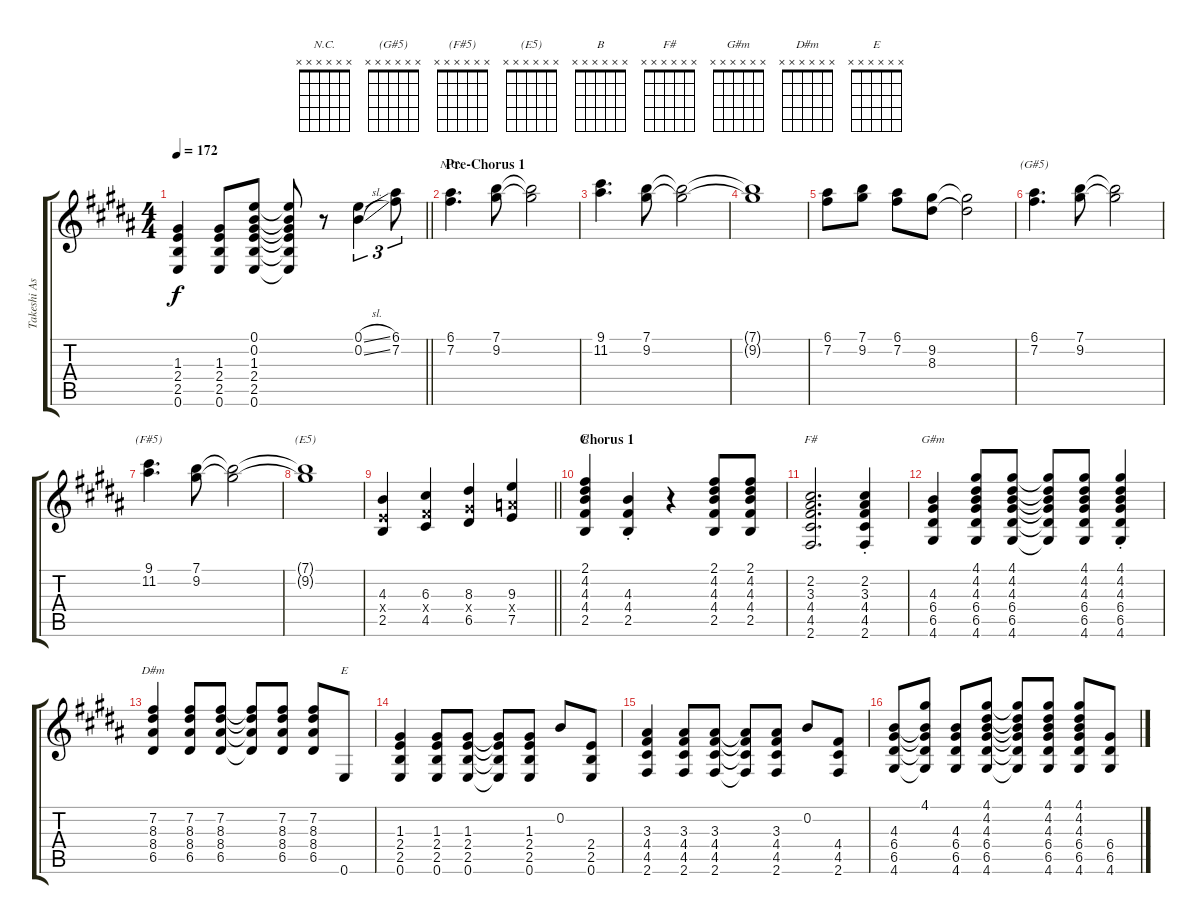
\track ("Takeshi Asakawa - Clean Guitar" "Takeshi As") {instrument electricguitarclean}
\staff {score tabs}
\tuning (E4 B3 G3 D3 A2 E2) {hide}
\chord ("N.C." x x x x x x)
\chord ("(G#5)" x x x x x x)
\chord ("(F#5)" x x x x x x)
\chord ("(E5)" x x x x x x)
\chord ("B" x x x x x x)
\chord ("F#" x x x x x x)
\chord ("G#m" x x x x x x)
\chord ("D#m" x x x x x x)
\chord ("E" x x x x x x)
\ts (4 4)
\tempo 172
\clef g2
\barLineRight lightlight
\ks b
(1.3 2.4 2.5 0.6).4{dy f} (1.3 2.4 2.5 0.6).8 (0.1 0.2 1.3 2.4 2.5 0.6).8 (0.1{t} 0.2{t} 1.3{t} 2.4{t} 2.5{t} 0.6{t}).8 r.8 (0.1{sl} 0.2{sl}).4{tu (3 2)} (6.1 7.2).8{tu (3 2)} |
\section ("" "Pre-Chorus 1")
(6.1 7.2).4{d ch "N.C."} (7.1 9.2).8 (7.1{t} 9.2{t}).2 |
(9.1 11.2).4{d} (7.1 9.2).8 (7.1{t} 9.2{t}).2 |
(7.1{t} 9.2{t}).1 |
(6.1 7.2).8 (7.1 9.2).8 (6.1 7.2).8 (9.2 8.3).8 (9.2{t} 8.3{t}).2 |
(6.1 7.2).4{d ch "(G#5)"} (7.1 9.2).8 (7.1{t} 9.2{t}).2 |
(9.1 11.2).4{d ch "(F#5)"} (7.1 9.2).8 (7.1{t} 9.2{t}).2 |
(7.1{t} 9.2{t}).1{ch "(E5)"} |
\barLineRight lightlight
(4.3 2.4{x} 2.5).4 (6.3 4.4{x} 4.5).4 (8.3 6.4{x} 6.5).4 (9.3 7.4{x} 7.5).4 |
\section ("" "Chorus 1")
(2.1 4.2 4.3 4.4 2.5).4{ch "B"} (4.3{st} 4.4{st} 2.5{st}).4 r.4 (2.1 4.2 4.3 4.4 2.5).8 (2.1 4.2 4.3 4.4 2.5).8 |
(2.2 3.3 4.4 4.5 2.6).2{d ch "F#"} (2.2{st} 3.3{st} 4.4{st} 4.5{st} 2.6{st}).4 |
(4.3 6.4 6.5 4.6).4{ch "G#m"} (4.1 4.2 4.3 6.4 6.5 4.6).8 (4.1 4.2 4.3 6.4 6.5 4.6).8 (4.1{t} 4.2{t} 4.3{t} 6.4{t} 6.5{t} 4.6{t}).8 (4.1 4.2 4.3 6.4 6.5 4.6).8 (4.1{st} 4.2{st} 4.3{st} 6.4{st} 6.5{st} 4.6{st}).4 |
(7.2 8.3 8.4 6.5).4{ch "D#m"} (7.2 8.3 8.4 6.5).8 (7.2 8.3 8.4 6.5).8 (7.2{t} 8.3{t} 8.4{t} 6.5{t}).8 (7.2 8.3 8.4 6.5).8 (7.2 8.3 8.4 6.5).8 0.6.8{ch "E"} |
(1.3 2.4 2.5 0.6).4 (1.3 2.4 2.5 0.6).8 (1.3 2.4 2.5 0.6).8 (1.3{t} 2.4{t} 2.5{t} 0.6{t}).8 (1.3 2.4 2.5 0.6).8 0.2.8 (2.4 2.5 0.6).8 |
(3.3 4.4 4.5 2.6).4 (3.3 4.4 4.5 2.6).8 (3.3 4.4 4.5 2.6).8 (3.3{t} 4.4{t} 4.5{t} 2.6{t}).8 (3.3 4.4 4.5 2.6).8 0.2.8 (4.4 4.5 2.6).8 |
(4.3 6.4 6.5 4.6).8 (4.1 4.3{t} 6.4{t} 6.5{t} 4.6{t}).8 (4.3 6.4 6.5 4.6).8 (4.1 4.2 4.3 6.4 6.5 4.6).8 (4.1{t} 4.2{t} 4.3{t} 6.4{t} 6.5{t} 4.6{t}).8 (4.1 4.2 4.3 6.4 6.5 4.6).8 (4.1 4.2 4.3 6.4 6.5 4.6).8 (6.4 6.5 4.6).8
